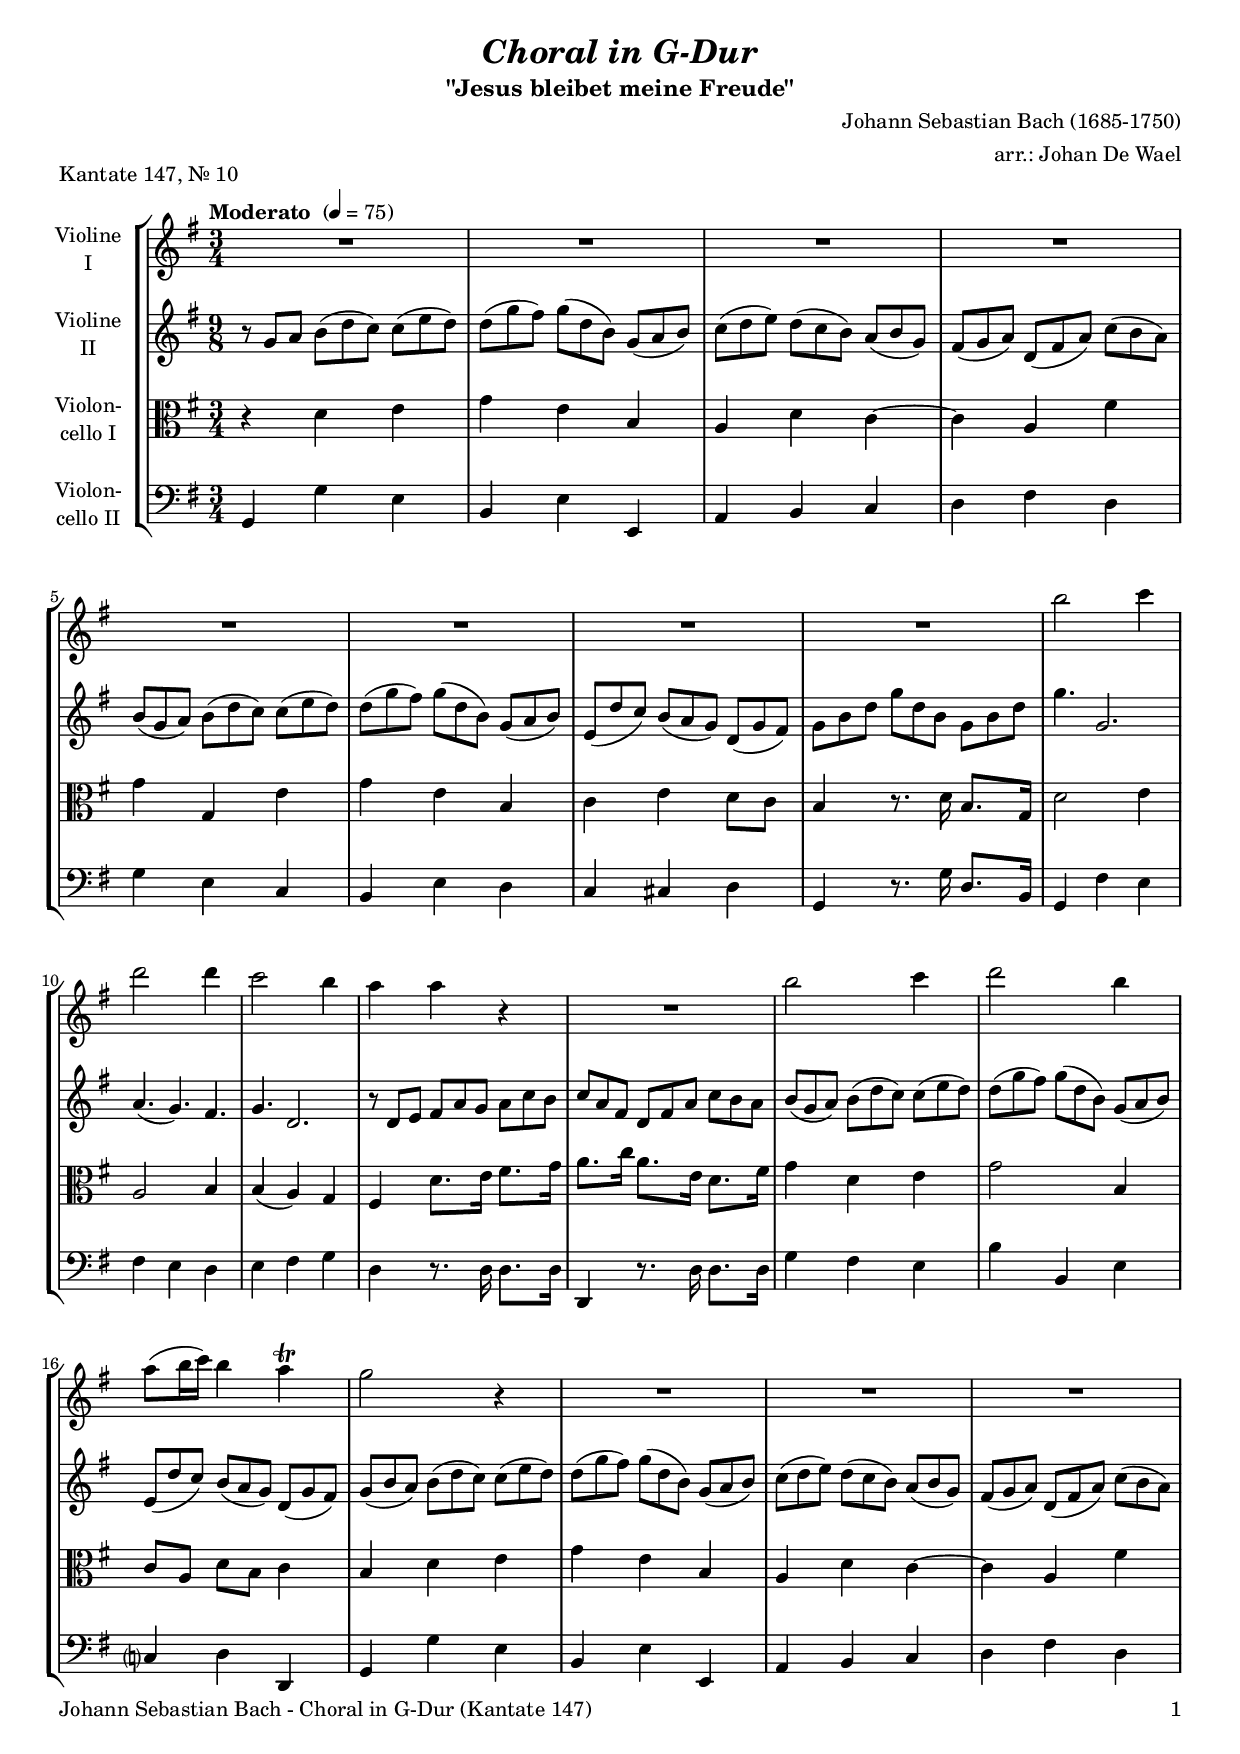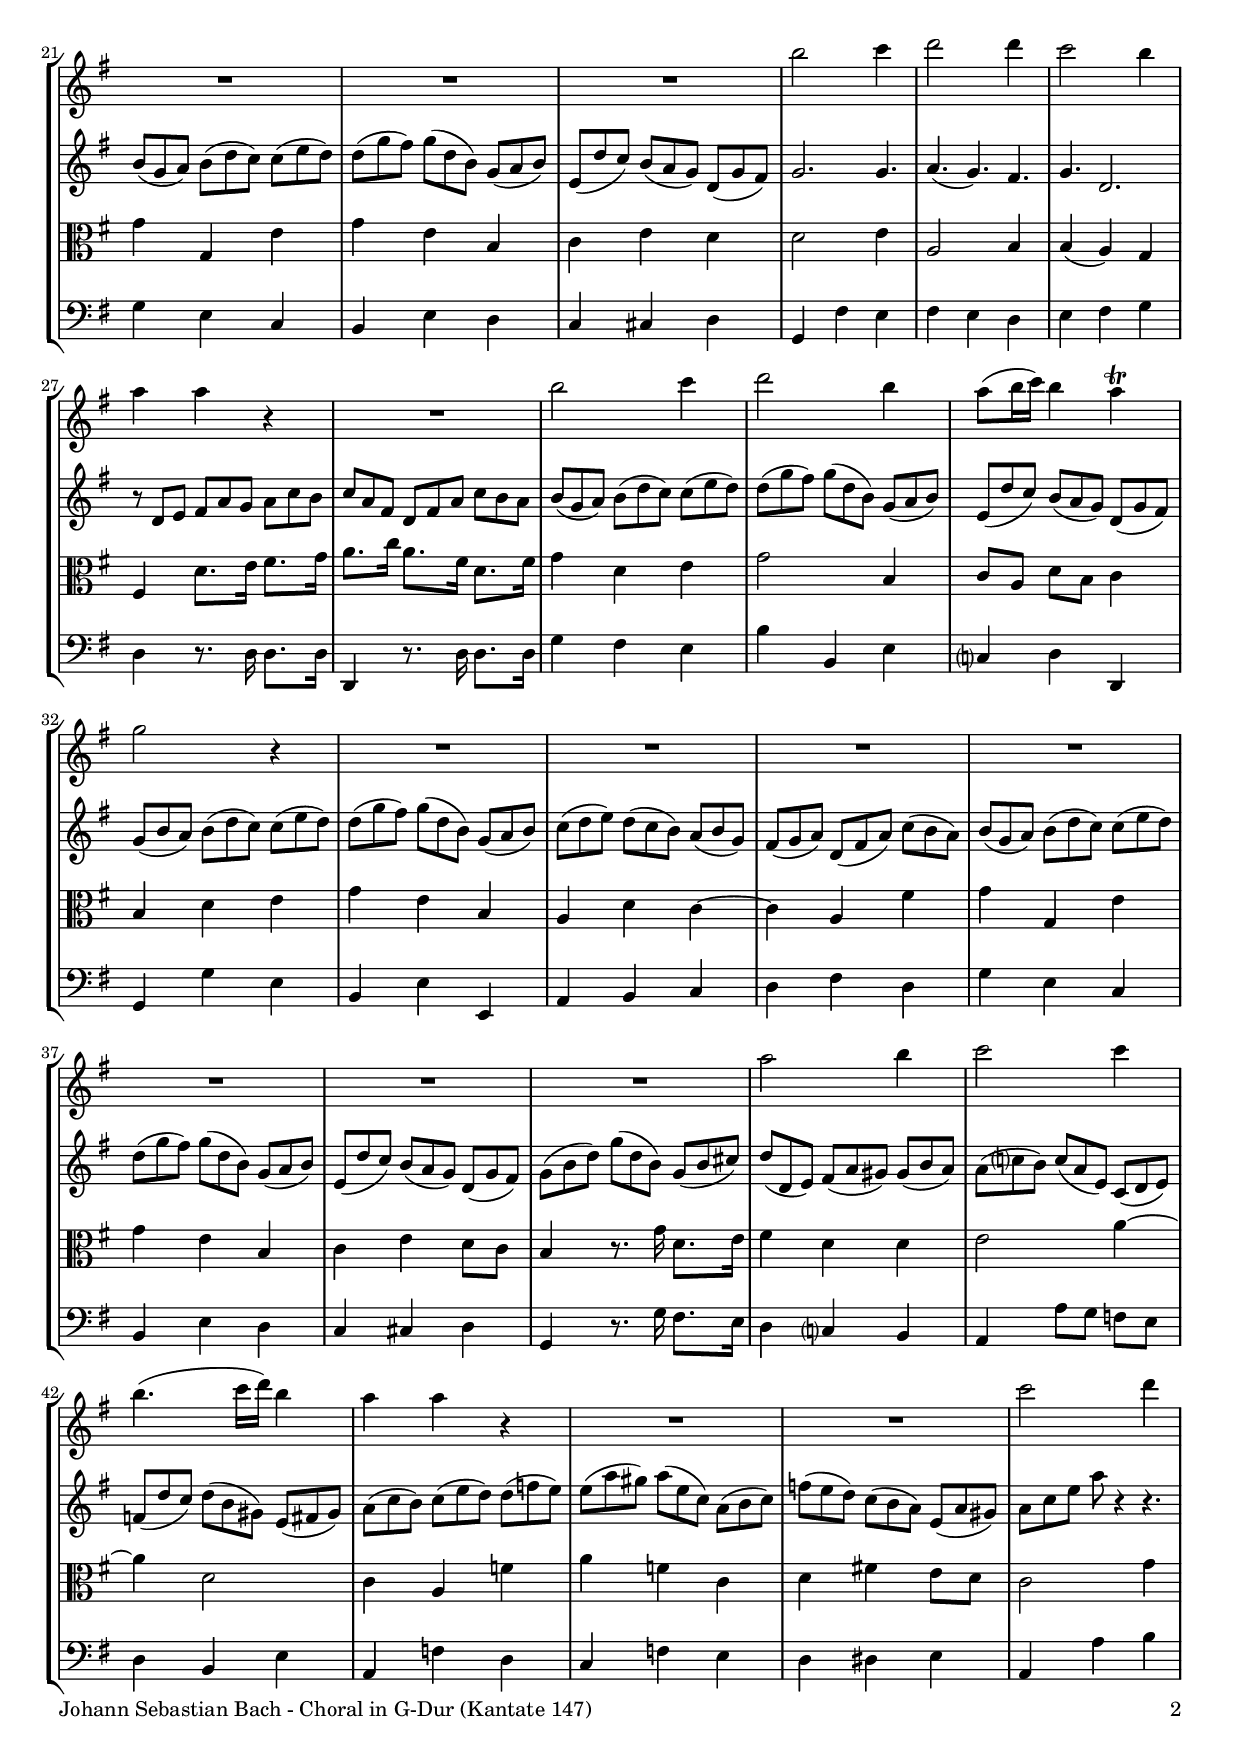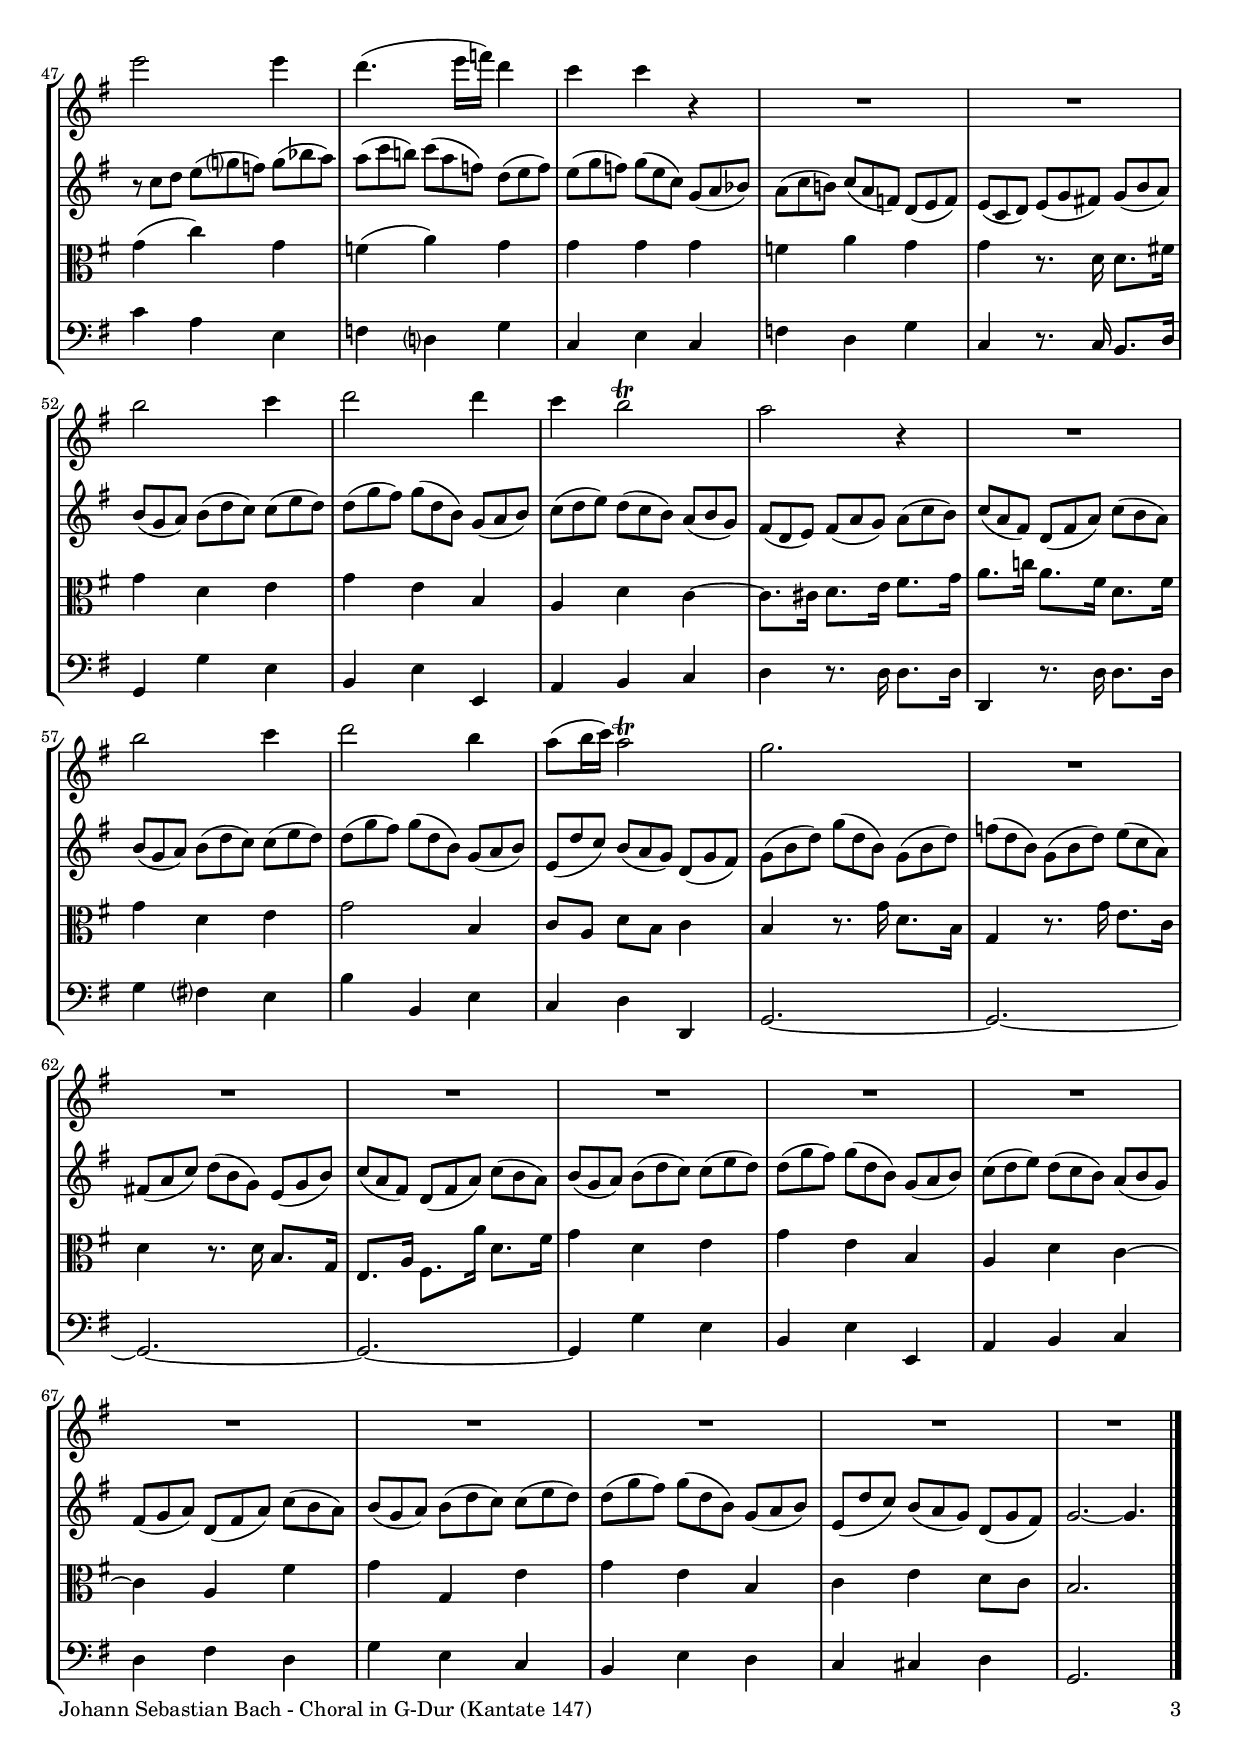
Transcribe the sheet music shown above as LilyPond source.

\version "2.20.2"
\include "deutsch.ly"

#(set-global-staff-size 18)

\header {
  title     = \markup \bold \italic "Choral in G-Dur"
  subtitle  = "\"Jesus bleibet meine Freude\""
  composer  = "Johann Sebastian Bach (1685-1750)"
  arranger  = "arr.: Johan De Wael"
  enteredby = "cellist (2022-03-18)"
  piece     = "Kantate 147, Nr. 10"
}

voiceconsts = {
  \key g \major
  \clef "treble"
  \time 3/4
  \numericTimeSignature
  \compressEmptyMeasures
% Set default beaming for all staves
%  \set Timing.beamExceptions = #'()
%  \set Timing.baseMoment     = #(ly:make-moment 1 4)
%  \set Timing.beatStructure  = #'(1 1 1)
  \tempo "Moderato " 4=75
}

mist = "string ensemble 1"
mivl = "violin"
miba = "cello"

lagm = \mark \markup \box "Largamente."
semf = \mark \markup \box "sempre f"

va = \relative c''' {
 \voiceconsts

 R2.*8
 h2 c4
 d2 d4
 c2 h4
 a a r
 
 R2.
 h2 c4
 d2 h4
 a8( h16 c) h4 a\trill
 g2 r4

 R2.*6
 h2 c4
 d2 d4
 c2 h4
 a a r

 R2.
 h2 c4
 d2 h4
 a8( h16 c) h4 a\trill
 g2 r4

 R2.*7
 a2 h4
 c2 c4
 h4.( c16 d) h4
 a a r

 R2.*2
 c2 d4
 e2 e4
 d4.( e16 f) d4
 c c r

 R2.*2
 h2 c4
 d2 d4
 c h2\trill
 a r4

 R2.
 h2 c4
 d2 h4
 a8( h16 c) a2\trill
 g2.
 R2.*11 \bar "|."
}

vb = \relative c'' {
 \voiceconsts
 
 r8 g a h( d c) c( e d)
 d( g fis) g( d h) g( a h)
 c( d e) d( c h) a( h g)
 
 fis( g a) d,( fis a) c( h a)
 h( g a) h( d c) c( e d)
 d( g fis) g( d h) g( a h)
 
 e,( d' c) h( a g) d( g fis)
 g h d g d h g h d
 g4. g,2.
 
 a4.( g) fis
 g d2.
 r8 d e fis a g a c h 
 c a fis d fis a c h a

 h( g a) h( d c) c( e d)
 d( g fis) g( d h) g( a h)
 e,( d' c) h( a g) d( g fis)

 g( h a) h( d c) c( e d)
 d( g fis) g( d h) g( a h)
 c( d e) d( c h) a( h g)

 fis( g a) d,( fis a) c( h a)
 h( g a) h( d c) c( e d)
 d( g fis) g( d h) g( a h)

 e,( d' c) h( a g) d( g fis)
 g2. g4.
 a( g) fis
 g d2.

 r8 d e fis a g a c h
 c a fis d fis a c h a
 h( g a) h( d c) c( e d)

 d( g fis) g( d h) g( a h)
 e,( d' c) h ( a g) d( g fis)
 g( h a) h( d c) c( e d)

 d( g fis) g( d h) g( a h)
 c( d e) d( c h) a( h g)
 fis( g a) d,( fis a) c( h a)

 h( g a) h( d c) c( e d)
 d( g fis) g( d h) g( a h)
 e,( d' c) h( a g) d( g fis)

 g( h d) g( d h) g( h cis)
 d( d, e) fis( a gis) gis( h a)
 a( c? h) c( a e) c( d e)

 f( d' c) d( h gis) e( fis gis)
 a( c h) c( e d) d( f e)
 e( a gis) a( e c) a( h c)

 f( e d) c( h a) e ( a gis)
 a c e a r4 r4.
 r8 c, d e( g? f) g( b a)

 a( c h!) c( a f) d( e f)
 e( g f) g( e c) g( a b)
 a( c h!) c( a f) d( e f)

 e( c d) e( g fis!) g( h a)
 h( g a) h( d c) c( e d)
 d( g fis) g( d h) g( a h)

 c( d e) d( c h) a( h g)
 fis( d e) fis( a g) a( c h)
 c( a fis) d( fis a) c( h a)

 h( g a) h( d c) c( e d)
 d( g fis) g( d h) g( a h)
 e,( d' c) h( a g) d( g fis)

 g( h d) g( d h) g( h d)
 f( d h) g( h d) e( c a)
 fis!( a c) d( h g) e( g h)

 c( a fis) d( fis a) c( h a)
 h( g a) h( d c) c( e d)
 d( g fis) g( d h) g( a h)

 c( d e) d( c h) a( h g)
 fis( g a) d,( fis a) c( h a)
 h( g a) h( d c) c( e d)

 d( g fis) g( d h) g( a h)
 e,( d' c) h( a g) d( g fis)
 g2.~ g4. \bar "|."
}

vc = \relative c' {
 \voiceconsts
 \clef "alto"

 r4 d e
 g e h
 a d c~
 c a fis'
 g g, e'
 
 g e h
 c e d8 c
 h4 r8. d16 h8. g16
 d'2 e4
 a,2 h4
 h( a) g
 
 fis d'8. e16 fis8. g16
 a8. c16 a8. e16 d8. fis16
 g4 d e
 g2 h,4
 c8 a d[ h] c4
 h d e

 g e h
 a d c~
 c a fis'
 g g, e'
 g e h
 c e d

 d2 e4
 a,2 h4
 h( a) g
 fis d'8. e16 fis8. g16
 a8. c16 a8. fis16 d8. fis16
 g4 d e

 g2 h,4
 c8 a d[ h] c4
 h d e
 g e h
 a d c~
 c a fis'

 g g, e'
 g e h
 c e d8 c
 h4 r8. g'16 d8. e16
 fis4 d d
 e2 a4~

 a d,2
 c4 a f'
 a f c
 d fis! e8 d
 c2 g'4
 g( c) g

 f( a) g
 g g g
 f a g
 g r8. d16 d8. fis!16
 g4 d e
 g e h

 a d c~
 c8. cis16 d8. e16 fis8. g16
 a8. c!16 a8. fis16 d8. fis16
 g4 d e
 g2 h,4
 c8 a d[ h] c4

 h r8. g'16 d8. h16
 g4 r8. g'16 e8. c16
 d4 r8. d16 h8. g16
 e8. a16 fis8. a'16 d,8. fis16
 g4 d e
 g e h

 a d c~
 c a fis'
 g g, e'
 g e h
 c e d8 c
 h2. \bar "|."
}

vd = \relative c {
 \voiceconsts
 \clef "bass"

 g4 g' e
 h e e,
 a h c
 d fis d
 g e c
 
 h e d
 c cis d
 g, r8. g'16 d8. h16
 g4 fis' e
 fis e d
 e fis g
 
 d r8. d16 d8. d16
 d,4 r8. d'16 d8. d16
 g4 fis e
 h' h, e
 c? d d,
 g g' e

 h e e,
 a h c
 d fis d
 g e c
 h e d
 c cis d

 g, fis' e
 fis e d
 e fis g
 d r8. d16 d8. d16
 d,4 r8. d'16 d8. d16
 g4 fis e

 h' h, e
 c? d d,
 g g' e
 h e e,
 a h c
 d fis d

 g e c
 h e d
 c cis d
 g, r8. g'16 fis8. e16
 d4 c? h
 a a'8 g f[ e]

 d4 h e
 a, f' d
 c f e
 d dis e
 a, a' h
 c a e

 f d? g
 c, e c
 f d g
 c, r8. c16 h8. d16
 g,4 g' e
 h e e,

 a h c
 d r8. d16 d8. d16
 d,4 r8. d'16 d8. d16
 g4 fis? e
 h' h, e
 c d d,

 g2.~
 g~
 g~
 g~
 g4 g' e
 h e e,

 a h c
 d fis d
 g e c
 h e d
 c cis d
 g,2. \bar "|."
}


music = \new StaffGroup <<
      \new Staff {
	\set Staff.midiInstrument = \mivl
	\set Staff.instrumentName = \markup \center-column { "Violine" "I" }
	\transpose g g { \va }
      }

      \new Staff {
	\set Staff.midiInstrument = \mivl
	\set Staff.instrumentName = \markup \center-column { "Violine" "II" }
	\set Staff.timeSignatureFraction = 9/8
	\scaleDurations 2/3
	\transpose g g { \vb }
      }

      \new Staff {
	\set Staff.midiInstrument = \miba
	\set Staff.instrumentName = \markup \center-column { "Violon-" "cello I" }
	\transpose g g { \vc }
      }

      \new Staff {
	\set Staff.midiInstrument = \miba
	\set Staff.instrumentName = \markup \center-column { "Violon-" "cello II" }
	\transpose g g { \vd }
      }
>>

\book {
   \paper {
    print-page-number = ##t
    print-first-page-number = ##t
    ragged-last-bottom = ##f
    oddHeaderMarkup = \markup \null
    evenHeaderMarkup = \markup \null
    oddFooterMarkup = \markup {
      \fill-line {
%        \on-the-fly #print-page-number-check-first
        "Johann Sebastian Bach - Choral in G-Dur (Kantate 147)" \fromproperty #'page:page-number-string
      }
    }
    evenFooterMarkup = \oddFooterMarkup
  } \score {
    \music
    \layout {}
  }

  \score {
    \unfoldRepeats \music

    \midi {
      \context {
        \Score
      }
    }
  }
}